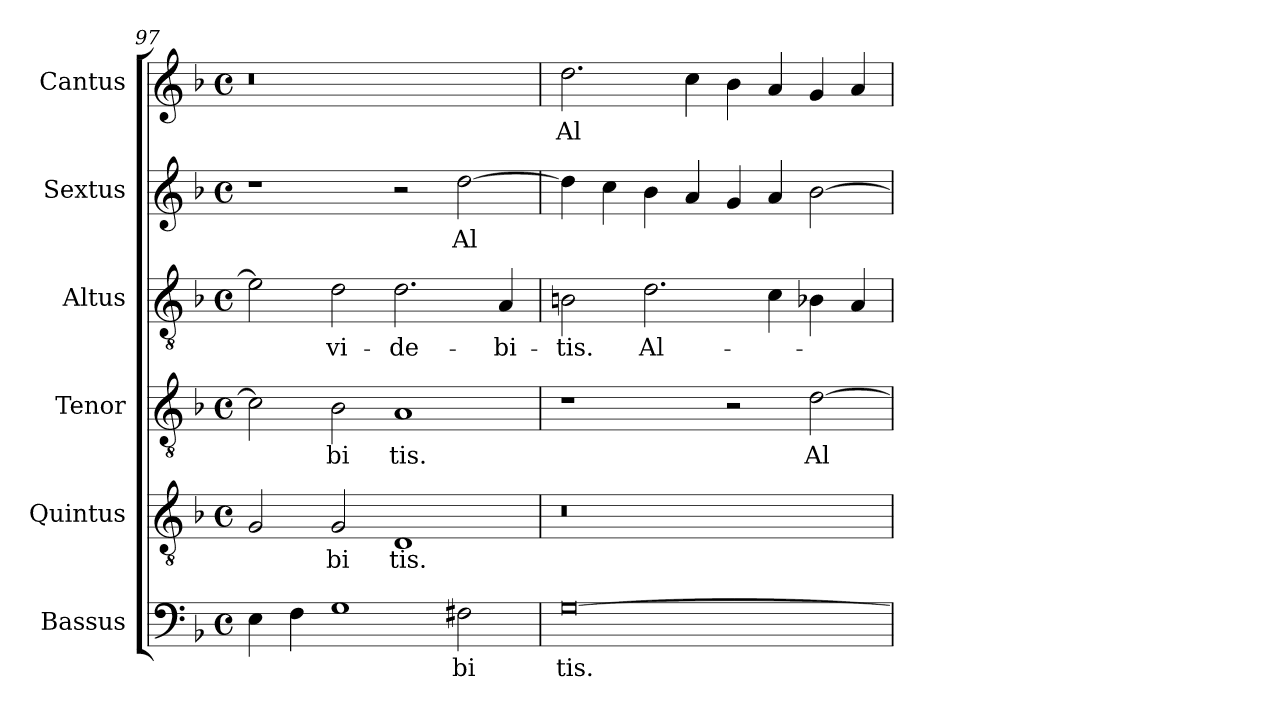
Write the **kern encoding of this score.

**kern	**text	**kern	**text	**kern	**text	**kern	**text	**kern	**text	**kern	**text
*part6	*part6	*part5	*part5	*part4	*part4	*part3	*part3	*part2	*part2	*part1	*part1
*staff6	*staff6	*staff5	*staff5	*staff4	*staff4	*staff3	*staff3	*staff2	*staff2	*staff1	*staff1
*I"Bassus	*	*I"Quintus	*	*I"Tenor	*	*I"Altus	*	*I"Sextus	*	*I"Cantus	*
*clefF4	*	*clefGv2	*	*clefGv2	*	*clefGv2	*	*clefG2	*	*clefG2	*
*k[b-]	*	*k[b-]	*	*k[b-]	*	*k[b-]	*	*k[b-]	*	*k[b-]	*
*F:	*	*F:	*	*F:	*	*F:	*	*F:	*	*F:	*
*M4/4	*	*M4/4	*	*M4/4	*	*M4/4	*	*M4/4	*	*M4/4	*
*met(c)	*	*met(c)	*	*met(c)	*	*met(c)	*	*met(c)	*	*met(c)	*
=97	=97	=97	=97	=97	=97	=97	=97	=97	=97	=97	=97
4E\	.	2G/	.	2c\]	.	2e\]	.	1r	.	0r	.
4F\	.	.	.	.	.	.	.	.	.	.	.
!	!	!	!LO:LY:b:cj	!	!LO:LY:b:cj	!	!LO:LY:b:cj	!	!	!	!
1G	.	2G/	bi	2B-\	bi	2d\	vi-	.	.	.	.
!	!	!	!LO:LY:b:cj	!	!LO:LY:b:cj	!	!LO:LY:b:cj	!	!	!	!
.	.	1D	tis.	1A	tis.	2.d\	-de-	2r	.	.	.
!	!LO:LY:b:cj	!	!	!	!	!	!	!	!LO:LY:b:cj	!	!
2F#X\	bi	.	.	.	.	.	.	[>2dd\	Al	.	.
!	!	!	!	!	!	!	!LO:LY:b:cj	!	!	!	!
.	.	.	.	.	.	4A/	-bi-	.	.	.	.
=98	=98	=98	=98	=98	=98	=98	=98	=98	=98	=98	=98
!	!LO:LY:b:cj	!	!	!	!	!	!LO:LY:b:cj	!	!	!	!LO:LY:b:cj
[>0G	tis.	0r	.	1r	.	2Bn\	-tis.	4dd\]	.	2.dd\	Al
.	.	.	.	.	.	.	.	4cc\	.	.	.
!	!	!	!	!	!	!	!LO:LY:b:cj	!	!	!	!
.	.	.	.	.	.	2.d\	Al-	4b-\	.	.	.
.	.	.	.	.	.	.	.	4a/	.	4cc\	.
.	.	.	.	2r	.	.	.	4g/	.	4b-\	.
.	.	.	.	.	.	4c\	.	4a/	.	4a/	.
!	!	!	!	!	!LO:LY:b:cj	!	!	!	!	!	!
.	.	.	.	[>2d\	Al	4B-X\	.	[>2b-\	.	4g/	.
.	.	.	.	.	.	4A/	.	.	.	4a/	.
=	=	=	=	=	=	=	=	=	=	=	=
*-	*-	*-	*-	*-	*-	*-	*-	*-	*-	*-	*-
